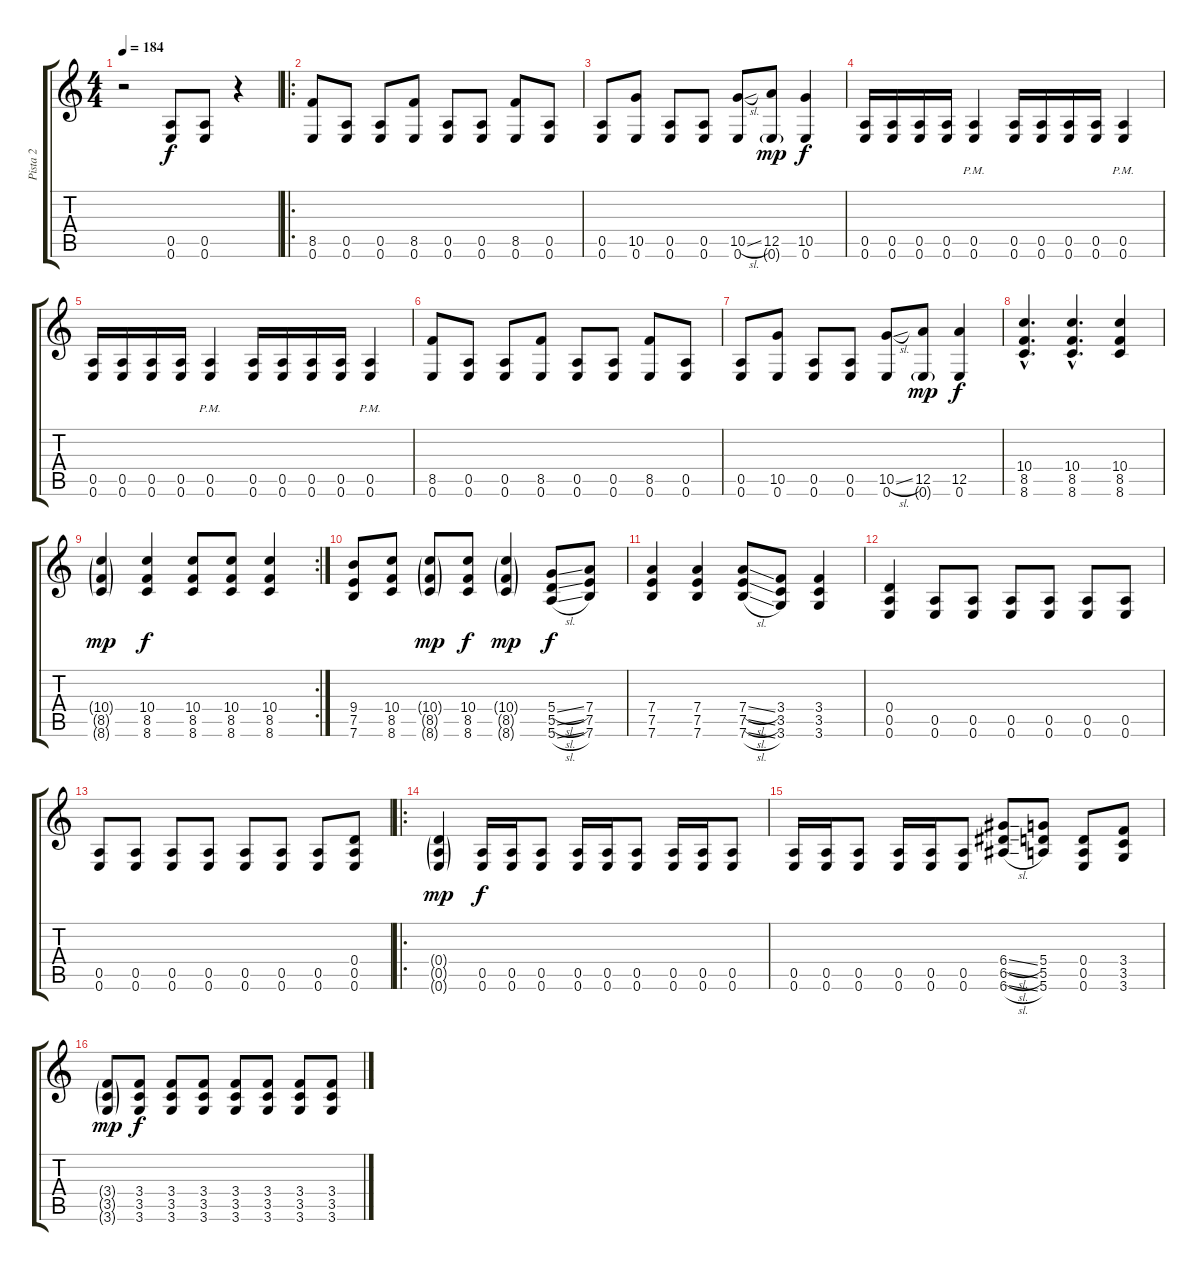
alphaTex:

\track ("Pista 2" "Pista 2") {instrument overdrivenguitar}
\staff {score tabs}
\tuning (E4 B3 G3 D3 A2 E2) {hide}
\ts (4 4)
\tempo 184
\clef g2
\ks c
r.2{dy f instrument overdrivenguitar} (0.5 0.6).8 (0.5 0.6).8 r.4 |
\ro
(8.5 0.6).8 (0.5 0.6).8 (0.5 0.6).8 (8.5 0.6).8 (0.5 0.6).8 (0.5 0.6).8 (8.5 0.6).8 (0.5 0.6).8 |
(0.5 0.6).8 (10.5 0.6).8 (0.5 0.6).8 (0.5 0.6).8 (10.5{sl} 0.6).8 (12.5 0.6{g}).8{dy mp} (10.5 0.6).4{dy f} |
(0.5 0.6).16 (0.5 0.6).16 (0.5 0.6).16 (0.5 0.6).16 (0.5{pm} 0.6).4 (0.5 0.6).16 (0.5 0.6).16 (0.5 0.6).16 (0.5 0.6).16 (0.5{pm} 0.6).4 |
(0.5 0.6).16 (0.5 0.6).16 (0.5 0.6).16 (0.5 0.6).16 (0.5{pm} 0.6).4 (0.5 0.6).16 (0.5 0.6).16 (0.5 0.6).16 (0.5 0.6).16 (0.5{pm} 0.6).4 |
(8.5 0.6).8 (0.5 0.6).8 (0.5 0.6).8 (8.5 0.6).8 (0.5 0.6).8 (0.5 0.6).8 (8.5 0.6).8 (0.5 0.6).8 |
(0.5 0.6).8 (10.5 0.6).8 (0.5 0.6).8 (0.5 0.6).8 (10.5{sl} 0.6).8 (12.5 0.6{g}).8{dy mp} (12.5 0.6).4{dy f} |
(10.4{hac} 8.5{hac} 8.6{hac}).4{d} (10.4{hac} 8.5{hac} 8.6{hac}).4{d} (10.4 8.5 8.6).4 |
\rc 2
(10.4{g} 8.5{g} 8.6{g}).4{dy mp} (10.4 8.5 8.6).4{dy f} (10.4 8.5 8.6).8 (10.4 8.5 8.6).8 (10.4 8.5 8.6).4 |
(9.4 7.5 7.6).8 (10.4 8.5 8.6).8 (10.4{g} 8.5{g} 8.6{g}).8{dy mp} (10.4 8.5 8.6).8{dy f} (10.4{g} 8.5{g} 8.6{g}).4{dy mp} (5.4{sl} 5.5{sl} 5.6{sl}).8{dy f} (7.4 7.5 7.6).8 |
(7.4 7.5 7.6).4 (7.4 7.5 7.6).4 (7.4{sl} 7.5{sl} 7.6{sl}).8 (3.4 3.5 3.6).8 (3.4 3.5 3.6).4 |
(0.4 0.5 0.6).4 (0.5 0.6).8 (0.5 0.6).8 (0.5 0.6).8 (0.5 0.6).8 (0.5 0.6).8 (0.5 0.6).8 |
(0.5 0.6).8 (0.5 0.6).8 (0.5 0.6).8 (0.5 0.6).8 (0.5 0.6).8 (0.5 0.6).8 (0.5 0.6).8 (0.4 0.5 0.6).8 |
\ro
(0.4{g} 0.5{g} 0.6{g}).4{dy mp} (0.5 0.6).16{dy f} (0.5 0.6).16 (0.5 0.6).8 (0.5 0.6).16 (0.5 0.6).16 (0.5 0.6).8 (0.5 0.6).16 (0.5 0.6).16 (0.5 0.6).8 |
(0.5 0.6).16 (0.5 0.6).16 (0.5 0.6).8 (0.5 0.6).16 (0.5 0.6).16 (0.5 0.6).8 (6.4{sl} 6.5{sl} 6.6{sl}).8 (5.4 5.5 5.6).8 (0.4 0.5 0.6).8 (3.4 3.5 3.6).8 |
(3.4{g} 3.5{g} 3.6{g}).8{dy mp} (3.4 3.5 3.6).8{dy f} (3.4 3.5 3.6).8 (3.4 3.5 3.6).8 (3.4 3.5 3.6).8 (3.4 3.5 3.6).8 (3.4 3.5 3.6).8 (3.4 3.5 3.6).8
